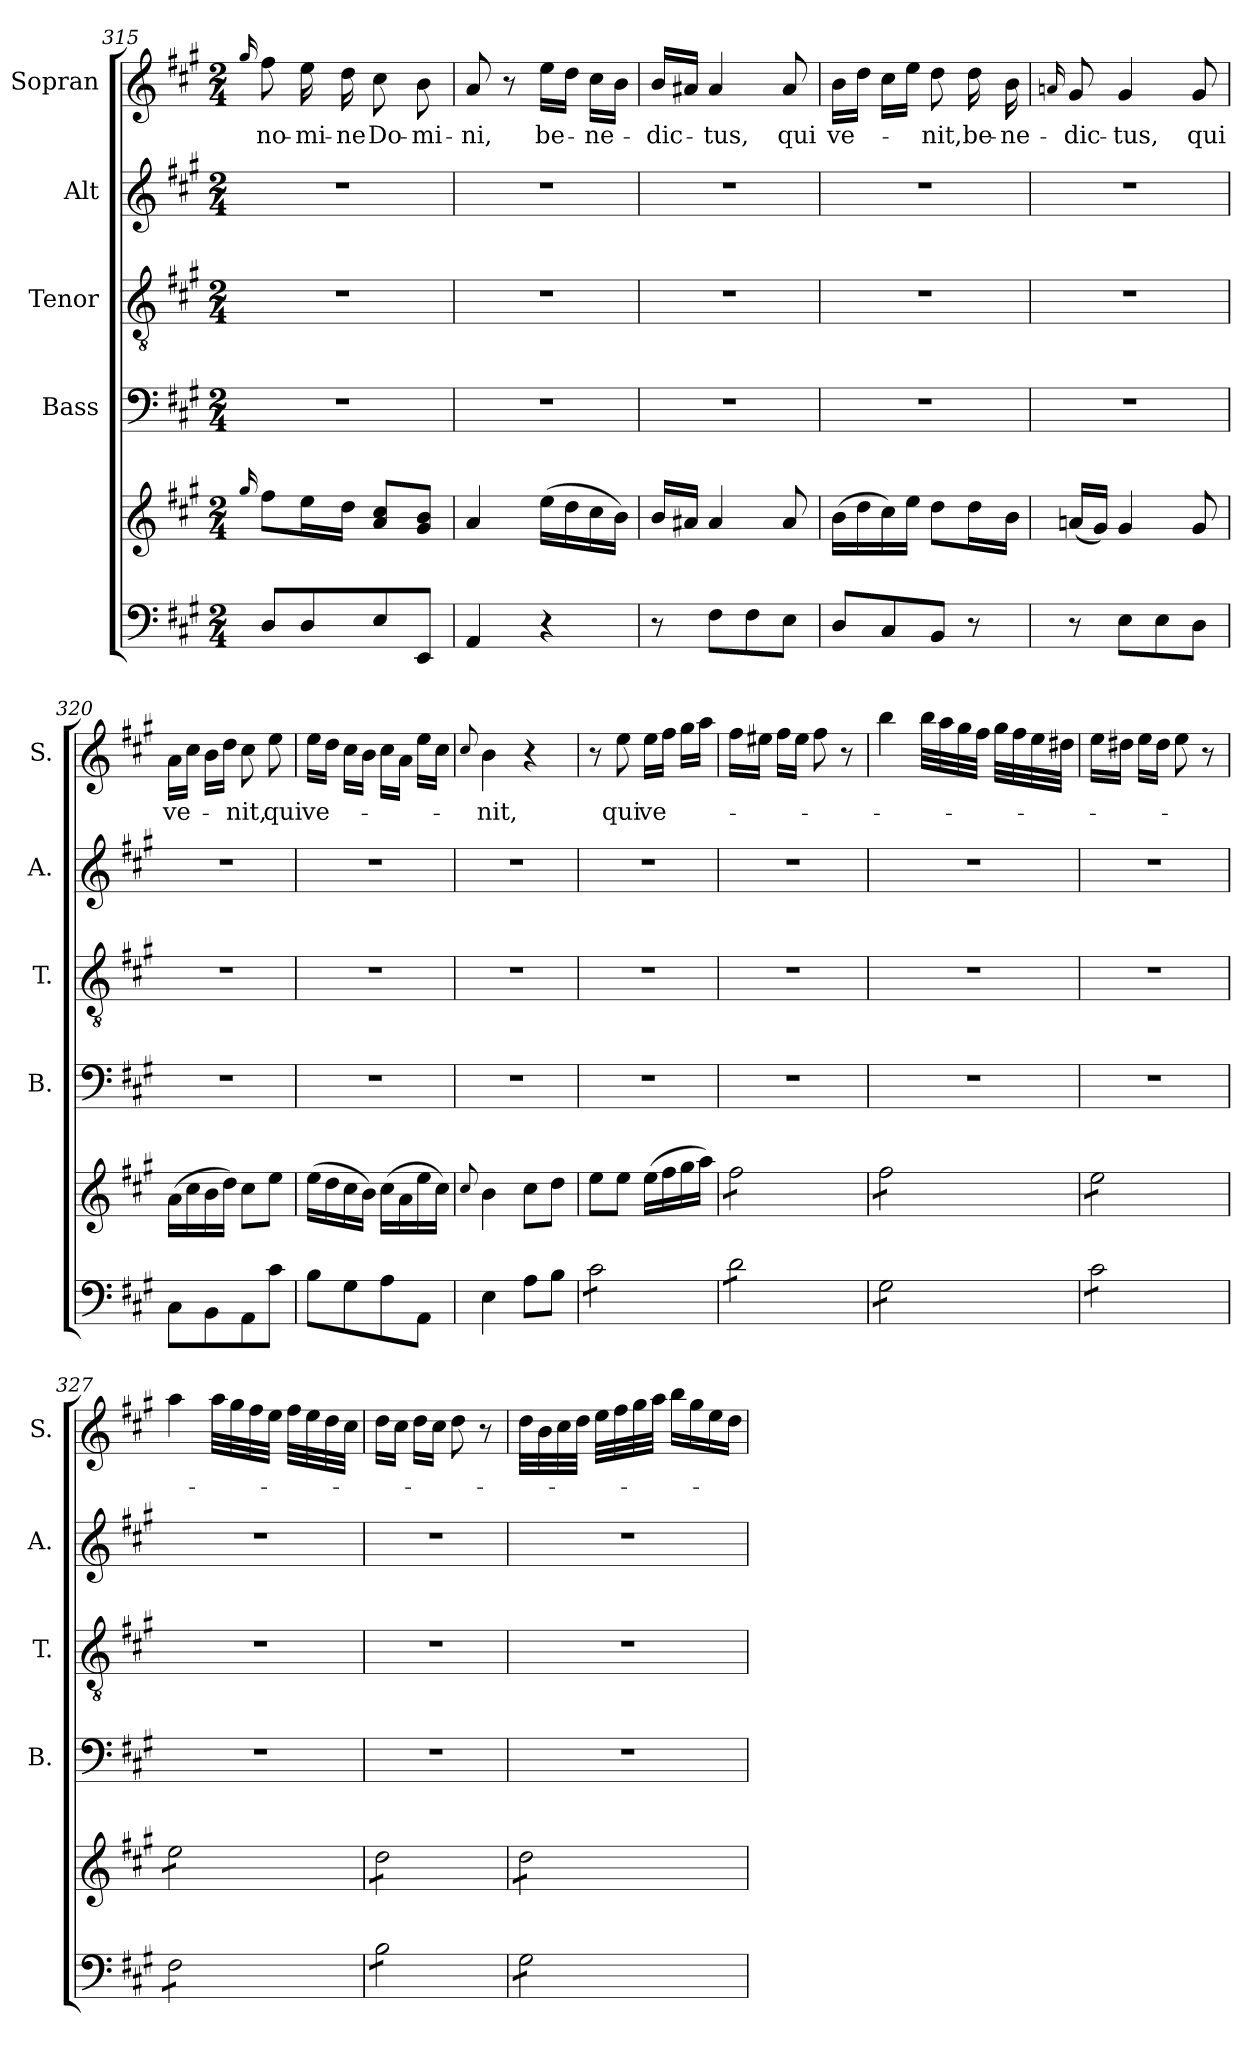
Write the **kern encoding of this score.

**kern	**kern	**kern	**kern	**kern	**kern	**text
*part5	*part5	*part4	*part3	*part2	*part1	*part1
*staff6	*staff5	*staff4	*staff3	*staff2	*staff1	*staff1
*	*	*I"Bass	*I"Tenor	*I"Alt	*I"Sopran	*
*	*	*I'B.	*I'T.	*I'A.	*I'S.	*
*clefF4	*clefG2	*clefF4	*clefGv2	*clefG2	*clefG2	*
*k[f#c#g#]	*k[f#c#g#]	*k[f#c#g#]	*k[f#c#g#]	*k[f#c#g#]	*k[f#c#g#]	*
*A:	*A:	*A:	*A:	*A:	*A:	*
*M2/4	*M2/4	*M2/4	*M2/4	*M2/4	*M2/4	*
=315	=315	=315	=315	=315	=315	=315
.	16qqgg#/	.	.	.	16qqgg#/	.
!	!	!	!	!	!	!LO:LY:b
8D/L	8ff#\L	2r	2r	2r	8ff#\	no-
!	!	!	!	!	!	!LO:LY:b
8D/	16ee\L	.	.	.	16ee\	-mi-
!	!	!	!	!	!	!LO:LY:b
.	16dd\JJ	.	.	.	16dd\	-ne
!	!	!	!	!	!	!LO:LY:b
8E/	8a/ 8cc#/L	.	.	.	8cc#\	Do-
!	!	!	!	!	!	!LO:LY:b
8EE/J	8g#/ 8b/J	.	.	.	8b\	-mi-
=316	=316	=316	=316	=316	=316	=316
!	!	!	!	!	!	!LO:LY:b
4AA/	4a/	2r	2r	2r	8a/	-ni,
.	.	.	.	.	8r	.
!	!	!	!	!	!	!LO:LY:b
4r	(>16ee\LL	.	.	.	16ee\LL	be-
.	16dd\	.	.	.	16dd\JJ	.
!	!	!	!	!	!	!LO:LY:b
.	16cc#\	.	.	.	16cc#\LL	-ne-
.	16b\JJ)	.	.	.	16b\JJ	.
=317	=317	=317	=317	=317	=317	=317
!	!	!	!	!	!	!LO:LY:b
8r	16b/LL	2r	2r	2r	16b/LL	-dic-
.	16a#X/JJ	.	.	.	16a#X/JJ	.
!	!	!	!	!	!	!LO:LY:b
8F#\L	4a#/	.	.	.	4a#/	-tus,
8F#\	.	.	.	.	.	.
!	!	!	!	!	!	!LO:LY:b
8E\J	8a#/	.	.	.	8a#/	qui
=318	=318	=318	=318	=318	=318	=318
!	!	!	!	!	!	!LO:LY:b
8D/L	(>16b\LL	2r	2r	2r	16b\LL	ve-
.	16dd\	.	.	.	16dd\JJ	.
8C#/	16cc#\)	.	.	.	16cc#\LL	.
.	16ee\JJ	.	.	.	16ee\JJ	.
!	!	!	!	!	!	!LO:LY:b
8BB/J	8dd\L	.	.	.	8dd\	-nit,
!	!	!	!	!	!	!LO:LY:b
8r	16dd\L	.	.	.	16dd\	be-
!	!	!	!	!	!	!LO:LY:b
.	16b\JJ	.	.	.	16b\	-ne-
!!LO:LB:g=z
=319	=319	=319	=319	=319	=319	=319
.	.	.	.	.	16qqan/	.
!	!	!	!	!	!	!LO:LY:b
8r	(<16an/LL	2r	2r	2r	8g#/	-dic-
.	16g#/JJ)	.	.	.	.	.
!	!	!	!	!	!	!LO:LY:b
8E\L	4g#/	.	.	.	4g#/	-tus,
8E\	.	.	.	.	.	.
!	!	!	!	!	!	!LO:LY:b
8D\J	8g#/	.	.	.	8g#/	qui
=320	=320	=320	=320	=320	=320	=320
!	!	!	!	!	!	!LO:LY:b
8C#\L	(>16a\LL	2r	2r	2r	16a\LL	ve-
.	16cc#\	.	.	.	16cc#\JJ	.
8BB\	16b\	.	.	.	16b\LL	.
.	16dd\JJ)	.	.	.	16dd\JJ	.
!	!	!	!	!	!	!LO:LY:b
8AA\	8cc#\L	.	.	.	8cc#\	-nit,
!	!	!	!	!	!	!LO:LY:b
8c#\J	8ee\J	.	.	.	8ee\	qui
=321	=321	=321	=321	=321	=321	=321
!	!	!	!	!	!	!LO:LY:b
8B\L	(>16ee\LL	2r	2r	2r	16ee\LL	ve-
.	16dd\	.	.	.	16dd\JJ	.
8G#\	16cc#\	.	.	.	16cc#\LL	.
.	16b\JJ)	.	.	.	16b\JJ	.
8A\	(>16cc#\LL	.	.	.	16cc#\LL	.
.	16a\	.	.	.	16a\JJ	.
8AA\J	16ee\	.	.	.	16ee\LL	.
.	16cc#\JJ)	.	.	.	16cc#\JJ	.
=322	=322	=322	=322	=322	=322	=322
.	8qqcc#/	.	.	.	8qqcc#/	.
!	!	!	!	!	!	!LO:LY:b
4E\	4b\	2r	2r	2r	4b\	-nit,
8A\L	8cc#\L	.	.	.	4r	.
8B\J	8dd\J	.	.	.	.	.
=323	=323	=323	=323	=323	=323	=323
*tremolo	*	*	*	*	*	*
8c#\L	8ee\L	2r	2r	2r	8r	.
!	!	!	!	!	!	!LO:LY:b
8c#\	8ee\J	.	.	.	8ee\	qui
!	!	!	!	!	!	!LO:LY:b
8c#\	(>16ee\LL	.	.	.	16ee\LL	ve-
.	16ff#\	.	.	.	16ff#\JJ	.
8c#\J	16gg#\	.	.	.	16gg#\LL	.
.	16aa\JJ)	.	.	.	16aa\JJ	.
=324	=324	=324	=324	=324	=324	=324
*	*tremolo	*	*	*	*	*
8d\L	8ff#\L	2r	2r	2r	16ff#\LL	.
.	.	.	.	.	16ee#X\JJ	.
8d\	8ff#\	.	.	.	16ff#\LL	.
.	.	.	.	.	16ee#\JJ	.
8d\	8ff#\	.	.	.	8ff#\	.
8d\J	8ff#\J	.	.	.	8r	.
!!LO:PB:g=z
=325	=325	=325	=325	=325	=325	=325
8G#\L	8ff#\L	2r	2r	2r	4bb\	.
8G#\	8ff#\	.	.	.	.	.
8G#\	8ff#\	.	.	.	32bb\LLL	.
.	.	.	.	.	32aa\	.
.	.	.	.	.	32gg#\	.
.	.	.	.	.	32ff#\JJJ	.
8G#\J	8ff#\J	.	.	.	32gg#\LLL	.
.	.	.	.	.	32ff#\	.
.	.	.	.	.	32ee\	.
.	.	.	.	.	32dd#X\JJJ	.
=326	=326	=326	=326	=326	=326	=326
8c#\L	8ee\L	2r	2r	2r	16ee\LL	.
.	.	.	.	.	16dd#X\JJ	.
8c#\	8ee\	.	.	.	16ee\LL	.
.	.	.	.	.	16dd#\JJ	.
8c#\	8ee\	.	.	.	8ee\	.
8c#\J	8ee\J	.	.	.	8r	.
=327	=327	=327	=327	=327	=327	=327
8F#\L	8ee\L	2r	2r	2r	4aa\	.
8F#\	8ee\	.	.	.	.	.
8F#\	8ee\	.	.	.	32aa\LLL	.
.	.	.	.	.	32gg#\	.
.	.	.	.	.	32ff#\	.
.	.	.	.	.	32ee\JJJ	.
8F#\J	8ee\J	.	.	.	32ff#\LLL	.
.	.	.	.	.	32ee\	.
.	.	.	.	.	32dd\	.
.	.	.	.	.	32cc#\JJJ	.
=328	=328	=328	=328	=328	=328	=328
8B\L	8dd\L	2r	2r	2r	16dd\LL	.
.	.	.	.	.	16cc#\JJ	.
8B\	8dd\	.	.	.	16dd\LL	.
.	.	.	.	.	16cc#\JJ	.
8B\	8dd\	.	.	.	8dd\	.
8B\J	8dd\J	.	.	.	8r	.
=329	=329	=329	=329	=329	=329	=329
8G#\L	8dd\L	2r	2r	2r	32dd\LLL	.
.	.	.	.	.	32b\	.
.	.	.	.	.	32cc#\	.
.	.	.	.	.	32dd\JJJ	.
8G#\	8dd\	.	.	.	32ee\LLL	.
.	.	.	.	.	32ff#\	.
.	.	.	.	.	32gg#\	.
.	.	.	.	.	32aa\JJJ	.
8G#\	8dd\	.	.	.	16bb\LL	.
.	.	.	.	.	16gg#\	.
8G#\J	8dd\J	.	.	.	16ee\	.
*	*Xtremolo	*	*	*	*	*
*Xtremolo	*	*	*	*	*	*
.	.	.	.	.	16dd\JJ	.
=	=	=	=	=	=	=
*-	*-	*-	*-	*-	*-	*-
